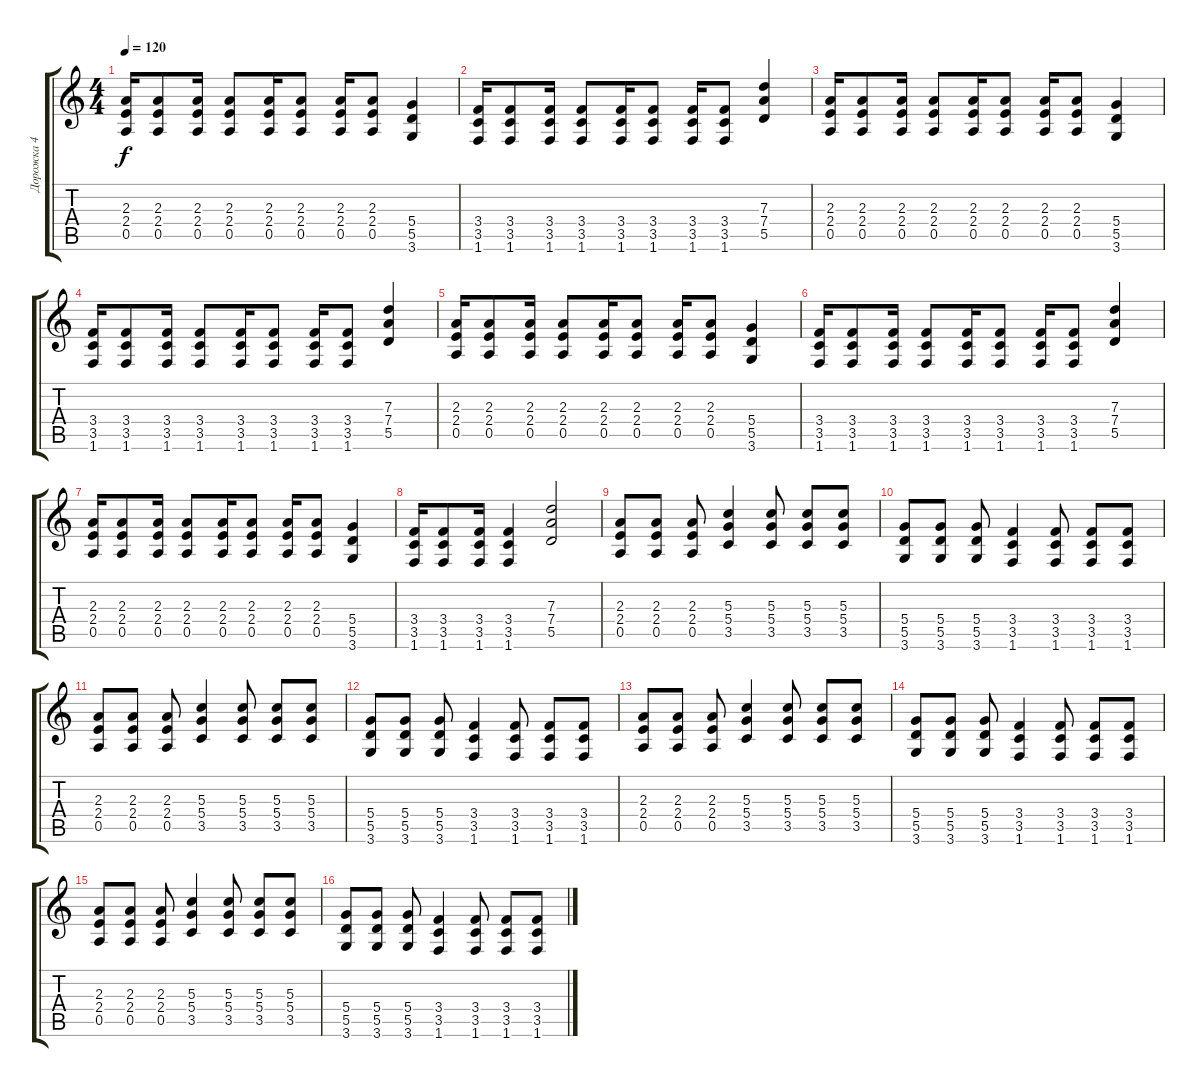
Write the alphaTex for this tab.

\track ("Дорожка 4" "Дорожка 4") {instrument distortionguitar}
\staff {score tabs}
\tuning (E4 B3 G3 D3 A2 E2) {hide}
\ts (4 4)
\tempo 120
\clef g2
\ks c
(2.3 2.4 0.5).16{dy f} (2.3 2.4 0.5).8 (2.3 2.4 0.5).16 (2.3 2.4 0.5).8 (2.3 2.4 0.5).16 (2.3 2.4 0.5).8 (2.3 2.4 0.5).16 (2.3 2.4 0.5).8 (5.4 5.5 3.6).4 |
(3.4 3.5 1.6).16 (3.4 3.5 1.6).8 (3.4 3.5 1.6).16 (3.4 3.5 1.6).8 (3.4 3.5 1.6).16 (3.4 3.5 1.6).8 (3.4 3.5 1.6).16 (3.4 3.5 1.6).8 (7.3 7.4 5.5).4 |
(2.3 2.4 0.5).16 (2.3 2.4 0.5).8 (2.3 2.4 0.5).16 (2.3 2.4 0.5).8 (2.3 2.4 0.5).16 (2.3 2.4 0.5).8 (2.3 2.4 0.5).16 (2.3 2.4 0.5).8 (5.4 5.5 3.6).4 |
(3.4 3.5 1.6).16 (3.4 3.5 1.6).8 (3.4 3.5 1.6).16 (3.4 3.5 1.6).8 (3.4 3.5 1.6).16 (3.4 3.5 1.6).8 (3.4 3.5 1.6).16 (3.4 3.5 1.6).8 (7.3 7.4 5.5).4 |
(2.3 2.4 0.5).16 (2.3 2.4 0.5).8 (2.3 2.4 0.5).16 (2.3 2.4 0.5).8 (2.3 2.4 0.5).16 (2.3 2.4 0.5).8 (2.3 2.4 0.5).16 (2.3 2.4 0.5).8 (5.4 5.5 3.6).4 |
(3.4 3.5 1.6).16 (3.4 3.5 1.6).8 (3.4 3.5 1.6).16 (3.4 3.5 1.6).8 (3.4 3.5 1.6).16 (3.4 3.5 1.6).8 (3.4 3.5 1.6).16 (3.4 3.5 1.6).8 (7.3 7.4 5.5).4 |
(2.3 2.4 0.5).16 (2.3 2.4 0.5).8 (2.3 2.4 0.5).16 (2.3 2.4 0.5).8 (2.3 2.4 0.5).16 (2.3 2.4 0.5).8 (2.3 2.4 0.5).16 (2.3 2.4 0.5).8 (5.4 5.5 3.6).4 |
(3.4 3.5 1.6).16 (3.4 3.5 1.6).8 (3.4 3.5 1.6).16 (3.4 3.5 1.6).4 (7.3 7.4 5.5).2 |
(2.3 2.4 0.5).8 (2.3 2.4 0.5).8 (2.3 2.4 0.5).8 (5.3 5.4 3.5).4 (5.3 5.4 3.5).8 (5.3 5.4 3.5).8 (5.3 5.4 3.5).8 |
(5.4 5.5 3.6).8 (5.4 5.5 3.6).8 (5.4 5.5 3.6).8 (3.4 3.5 1.6).4 (3.4 3.5 1.6).8 (3.4 3.5 1.6).8 (3.4 3.5 1.6).8 |
(2.3 2.4 0.5).8 (2.3 2.4 0.5).8 (2.3 2.4 0.5).8 (5.3 5.4 3.5).4 (5.3 5.4 3.5).8 (5.3 5.4 3.5).8 (5.3 5.4 3.5).8 |
(5.4 5.5 3.6).8 (5.4 5.5 3.6).8 (5.4 5.5 3.6).8 (3.4 3.5 1.6).4 (3.4 3.5 1.6).8 (3.4 3.5 1.6).8 (3.4 3.5 1.6).8 |
(2.3 2.4 0.5).8 (2.3 2.4 0.5).8 (2.3 2.4 0.5).8 (5.3 5.4 3.5).4 (5.3 5.4 3.5).8 (5.3 5.4 3.5).8 (5.3 5.4 3.5).8 |
(5.4 5.5 3.6).8 (5.4 5.5 3.6).8 (5.4 5.5 3.6).8 (3.4 3.5 1.6).4 (3.4 3.5 1.6).8 (3.4 3.5 1.6).8 (3.4 3.5 1.6).8 |
(2.3 2.4 0.5).8 (2.3 2.4 0.5).8 (2.3 2.4 0.5).8 (5.3 5.4 3.5).4 (5.3 5.4 3.5).8 (5.3 5.4 3.5).8 (5.3 5.4 3.5).8 |
(5.4 5.5 3.6).8 (5.4 5.5 3.6).8 (5.4 5.5 3.6).8 (3.4 3.5 1.6).4 (3.4 3.5 1.6).8 (3.4 3.5 1.6).8 (3.4 3.5 1.6).8
